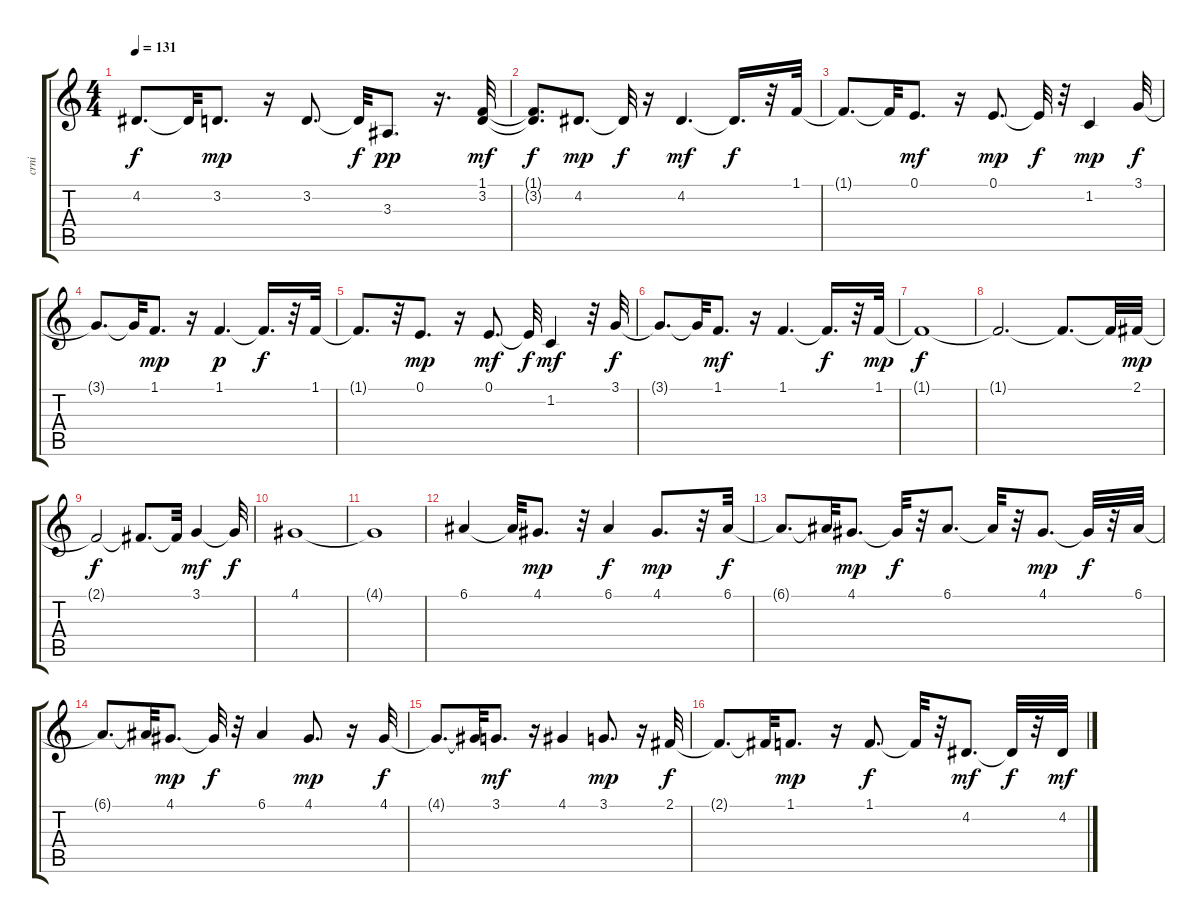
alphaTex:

\track ("crni" "crni") {instrument frenchhorn}
\staff {score tabs}
\tuning (E4 B3 G3 D3 A2 E2) {hide}
\ts (4 4)
\tempo 131
\clef g2
\ks c
4.2{t}.8{d dy f} 4.2{t}.32 3.2.8{d dy mp} r.16 3.2.8{d} 3.2{t}.32{dy f} 3.3.8{d dy pp} r.16{d} (1.1 3.2).32{dy mf} |
(1.1{t} 3.2{t}).8{d dy f} 4.2.8{d dy mp} 4.2{t}.32{dy f} r.16 4.2.4{d dy mf} 4.2{t}.16{d dy f} r.32 1.1.32 |
1.1{t}.8{d} 1.1{t}.32 0.1.8{d dy mf} r.16 0.1.8{d dy mp} 0.1{t}.32{dy f} r.32 1.2.4{dy mp} 3.1.32{dy f} |
3.1{t}.8{d} 3.1{t}.32 1.1.8{d dy mp} r.16 1.1.4{d dy p} 1.1{t}.16{d dy f} r.32 1.1.32 |
1.1{t}.8{d} r.32 0.1.8{d dy mp} r.16 0.1.8{d dy mf} 0.1{t}.32{dy f} 1.2.4{dy mf} r.32 3.1.32{dy f} |
3.1{t}.8{d} 3.1{t}.32 1.1.8{d dy mf} r.16 1.1.4{d} 1.1{t}.16{d dy f} r.32 1.1.32{dy mp} |
1.1{t}.1{dy f} |
1.1{t}.2{d} 1.1{t}.8{d} 1.1{t}.32 2.1.32{dy mp} |
2.1{t}.2{dy f} 2.1{t}.8{d} 2.1{t}.32 3.1.4{dy mf} 3.1{t}.32{dy f} |
4.1.1 |
4.1{t}.1 |
6.1.4 6.1{t}.32 4.1.8{d dy mp} r.32 6.1.4{dy f} 4.1.8{d dy mp} r.32 6.1.32{dy f} |
6.1{t}.8{d} 6.1{t}.32 4.1.8{d dy mp} 4.1{t}.32{dy f} r.32 6.1.8{d} 6.1{t}.32 r.32 4.1.8{d dy mp} 4.1{t}.32{dy f} r.32 6.1.32 |
6.1{t}.8{d} 6.1{t}.32 4.1.8{d dy mp} 4.1{t}.32{dy f} r.32 6.1.4 4.1.8{d dy mp} r.16 4.1.32{dy f} |
4.1{t}.8{d} 4.1{t}.32 3.1.8{d dy mf} r.16 4.1.4 3.1.8{d dy mp} r.16 2.1.32{dy f} |
2.1{t}.8{d} 2.1{t}.32 1.1.8{d dy mp} r.16 1.1.8{d dy f} 1.1{t}.32 r.32 4.2.8{d dy mf} 4.2{t}.32{dy f} r.32 4.2.32{dy mf}
